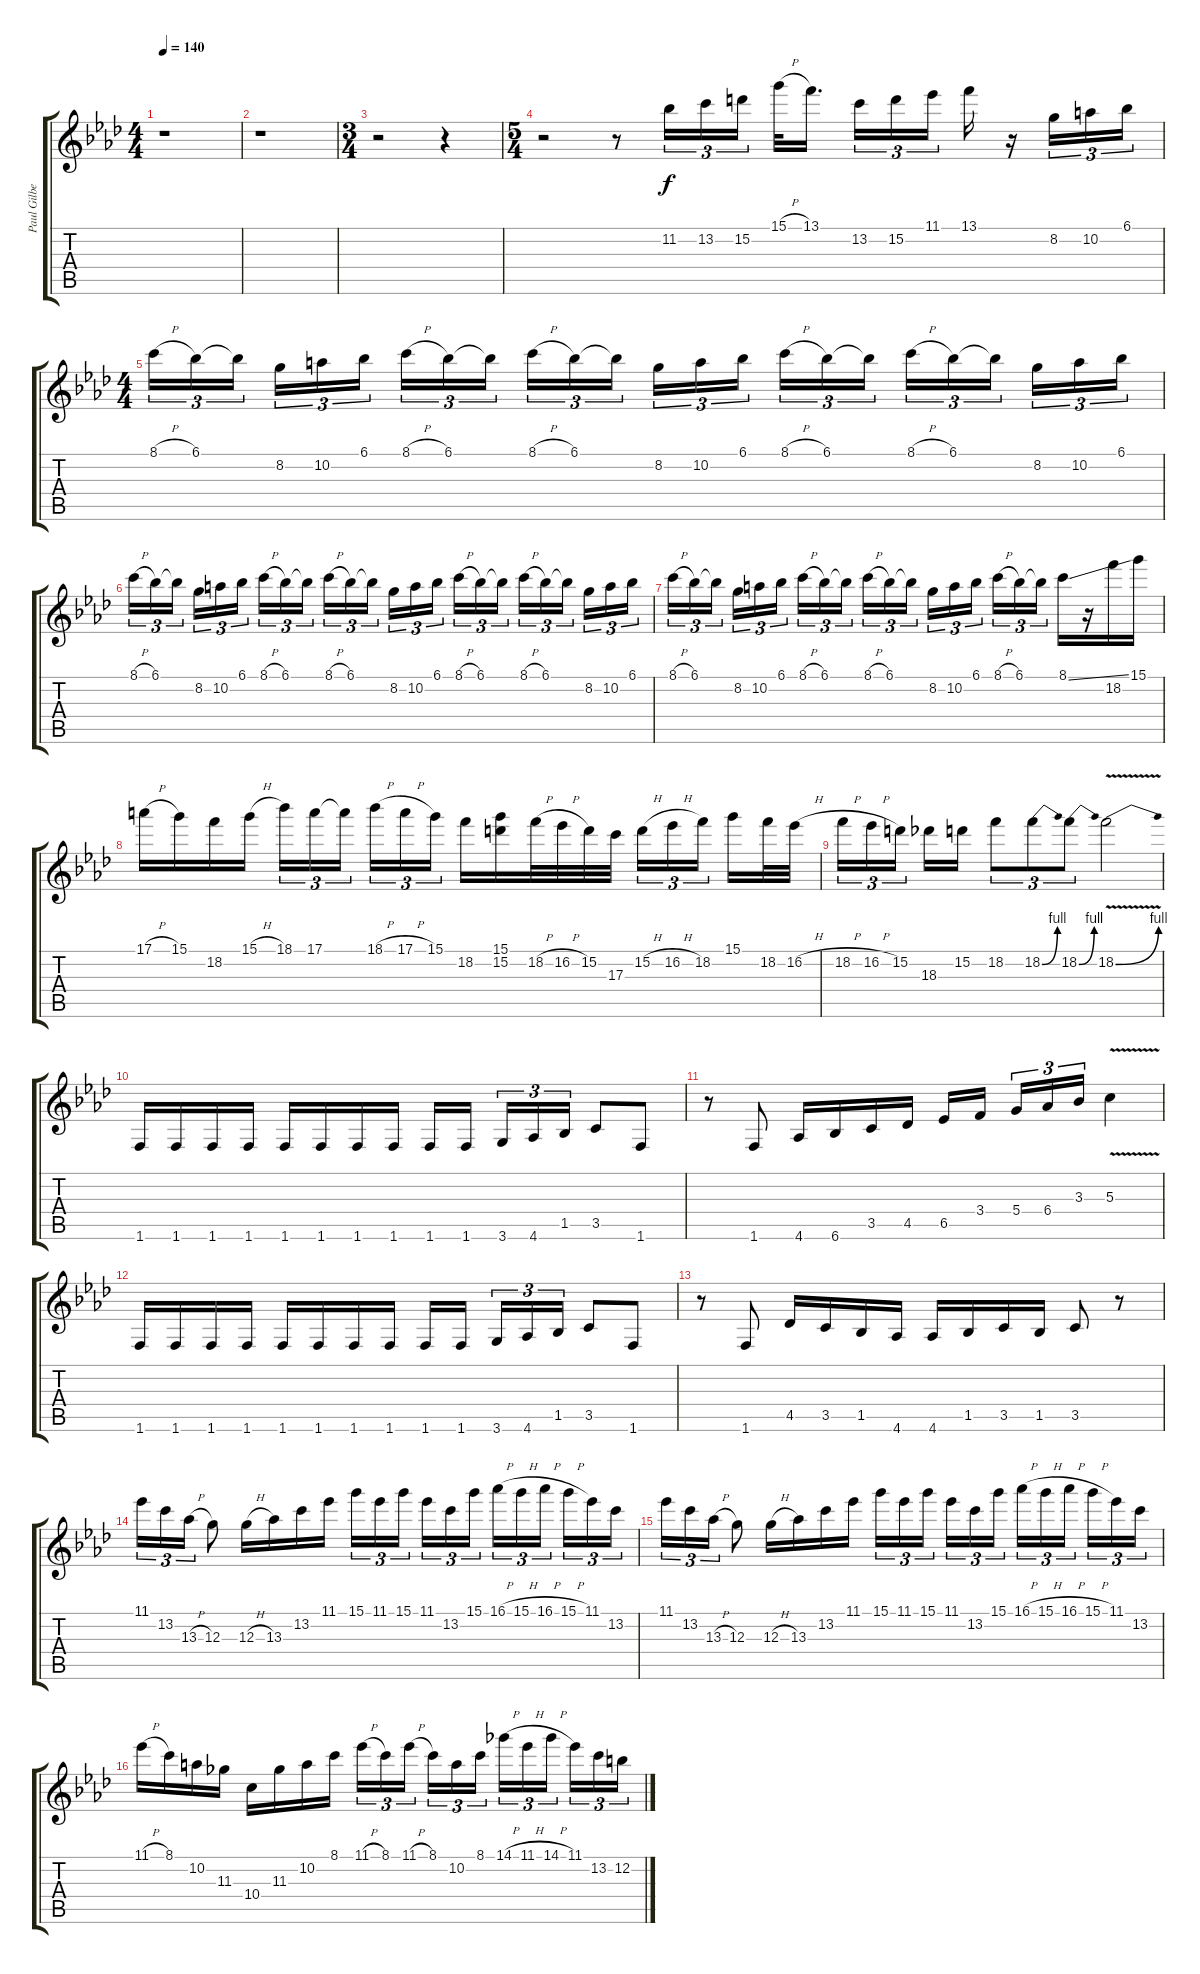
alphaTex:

\track ("Paul Gilbert" "Paul Gilbe") {instrument distortionguitar}
\staff {score tabs}
\tuning (E4 B3 G3 D3 A2 E2) {hide}
\ts (4 4)
\tempo 140
\clef g2
\ks fminor
r.1{dy f} |
r.1 |
\ts (3 4)
r.2 r.4 |
\ts (5 4)
r.2 r.8 11.2.16{tu (3 2)} 13.2.16{tu (3 2)} 15.2.16{tu (3 2)} 15.1{h}.32 13.1.16{d beam splitsecondary} 13.2.16{tu (3 2)} 15.2.16{tu (3 2)} 11.1.16{tu (3 2)} 13.1.16 r.16 8.2.16{tu (3 2)} 10.2.16{tu (3 2)} 6.1.16{tu (3 2)} |
\ts (4 4)
8.1{h}.16{tu (3 2)} 6.1.16{tu (3 2)} 6.1{t}.16{tu (3 2) beam splitsecondary} 8.2.16{tu (3 2)} 10.2.16{tu (3 2)} 6.1.16{tu (3 2)} 8.1{h}.16{tu (3 2)} 6.1.16{tu (3 2)} 6.1{t}.16{tu (3 2) beam splitsecondary} 8.1{h}.16{tu (3 2)} 6.1.16{tu (3 2)} 6.1{t}.16{tu (3 2)} 8.2.16{tu (3 2)} 10.2.16{tu (3 2)} 6.1.16{tu (3 2) beam splitsecondary} 8.1{h}.16{tu (3 2)} 6.1.16{tu (3 2)} 6.1{t}.16{tu (3 2)} 8.1{h}.16{tu (3 2)} 6.1.16{tu (3 2)} 6.1{t}.16{tu (3 2) beam splitsecondary} 8.2.16{tu (3 2)} 10.2.16{tu (3 2)} 6.1.16{tu (3 2)} |
8.1{h}.16{tu (3 2)} 6.1.16{tu (3 2)} 6.1{t}.16{tu (3 2) beam splitsecondary} 8.2.16{tu (3 2)} 10.2.16{tu (3 2)} 6.1.16{tu (3 2)} 8.1{h}.16{tu (3 2)} 6.1.16{tu (3 2)} 6.1{t}.16{tu (3 2) beam splitsecondary} 8.1{h}.16{tu (3 2)} 6.1.16{tu (3 2)} 6.1{t}.16{tu (3 2)} 8.2.16{tu (3 2)} 10.2.16{tu (3 2)} 6.1.16{tu (3 2) beam splitsecondary} 8.1{h}.16{tu (3 2)} 6.1.16{tu (3 2)} 6.1{t}.16{tu (3 2)} 8.1{h}.16{tu (3 2)} 6.1.16{tu (3 2)} 6.1{t}.16{tu (3 2) beam splitsecondary} 8.2.16{tu (3 2)} 10.2.16{tu (3 2)} 6.1.16{tu (3 2)} |
8.1{h}.16{tu (3 2)} 6.1.16{tu (3 2)} 6.1{t}.16{tu (3 2) beam splitsecondary} 8.2.16{tu (3 2)} 10.2.16{tu (3 2)} 6.1.16{tu (3 2)} 8.1{h}.16{tu (3 2)} 6.1.16{tu (3 2)} 6.1{t}.16{tu (3 2) beam splitsecondary} 8.1{h}.16{tu (3 2)} 6.1.16{tu (3 2)} 6.1{t}.16{tu (3 2)} 8.2.16{tu (3 2)} 10.2.16{tu (3 2)} 6.1.16{tu (3 2) beam splitsecondary} 8.1{h}.16{tu (3 2)} 6.1.16{tu (3 2)} 6.1{t}.16{tu (3 2)} 8.1{ss}.16 r.16 18.2.16 15.1.16 |
17.1{h}.16 15.1.16 18.2.16 15.1{h}.16 18.1.16{tu (3 2)} 17.1.16{tu (3 2)} 17.1{t}.16{tu (3 2) beam splitsecondary} 18.1{h}.16{tu (3 2)} 17.1{h}.16{tu (3 2)} 15.1.16{tu (3 2)} 18.2.16 (15.1 15.2).16 18.2{h}.32 16.2{h}.32 15.2.32 17.3.32 15.2{h}.16{tu (3 2)} 16.2{h}.16{tu (3 2)} 18.2.16{tu (3 2) beam splitsecondary} 15.1.16 18.2.32 16.2{h}.32 |
18.2{h}.16{tu (3 2)} 16.2{h}.16{tu (3 2)} 15.2.16{tu (3 2) beam splitsecondary} 18.3.16 15.2.16 18.2.8{tu (3 2)} 18.2{be (bend 0 0 60 4)}.8{tu (3 2)} 18.2{be (bend 0 0 60 4)}.8{tu (3 2)} 18.2{be (bend 0 0 60 4) v}.2 |
1.6.16 1.6.16 1.6.16 1.6.16 1.6.16 1.6.16 1.6.16 1.6.16 1.6.16 1.6.16{beam splitsecondary} 3.6.16{tu (3 2)} 4.6.16{tu (3 2)} 1.5.16{tu (3 2)} 3.5.8 1.6.8 |
r.8 1.6.8 4.6.16 6.6.16 3.5.16 4.5.16 6.5.16 3.4.16{beam splitsecondary} 5.4.16{tu (3 2)} 6.4.16{tu (3 2)} 3.3.16{tu (3 2)} 5.3{v}.4 |
1.6.16 1.6.16 1.6.16 1.6.16 1.6.16 1.6.16 1.6.16 1.6.16 1.6.16 1.6.16{beam splitsecondary} 3.6.16{tu (3 2)} 4.6.16{tu (3 2)} 1.5.16{tu (3 2)} 3.5.8 1.6.8 |
r.8 1.6.8 4.5.16 3.5.16 1.5.16 4.6.16 4.6.16 1.5.16 3.5.16 1.5.16 3.5.8 r.8 |
11.1.16{tu (3 2)} 13.2.16{tu (3 2)} 13.3{h}.16{tu (3 2)} 12.3.8 12.3{h}.16 13.3.16 13.2.16 11.1.16 15.1.16{tu (3 2)} 11.1.16{tu (3 2)} 15.1.16{tu (3 2) beam splitsecondary} 11.1.16{tu (3 2)} 13.2.16{tu (3 2)} 15.1.16{tu (3 2)} 16.1{h}.16{tu (3 2)} 15.1{h}.16{tu (3 2)} 16.1{h}.16{tu (3 2) beam splitsecondary} 15.1{h}.16{tu (3 2)} 11.1.16{tu (3 2)} 13.2.16{tu (3 2)} |
11.1.16{tu (3 2)} 13.2.16{tu (3 2)} 13.3{h}.16{tu (3 2)} 12.3.8 12.3{h}.16 13.3.16 13.2.16 11.1.16 15.1.16{tu (3 2)} 11.1.16{tu (3 2)} 15.1.16{tu (3 2) beam splitsecondary} 11.1.16{tu (3 2)} 13.2.16{tu (3 2)} 15.1.16{tu (3 2)} 16.1{h}.16{tu (3 2)} 15.1{h}.16{tu (3 2)} 16.1{h}.16{tu (3 2) beam splitsecondary} 15.1{h}.16{tu (3 2)} 11.1.16{tu (3 2)} 13.2.16{tu (3 2)} |
11.1{h}.16 8.1.16 10.2.16 11.3.16 10.4.16 11.3.16 10.2.16 8.1.16 11.1{h}.16{tu (3 2)} 8.1.16{tu (3 2)} 11.1{h}.16{tu (3 2) beam splitsecondary} 8.1.16{tu (3 2)} 10.2.16{tu (3 2)} 8.1.16{tu (3 2)} 14.1{h}.16{tu (3 2)} 11.1{h}.16{tu (3 2)} 14.1{h}.16{tu (3 2) beam splitsecondary} 11.1.16{tu (3 2)} 13.2.16{tu (3 2)} 12.2.16{tu (3 2)}
